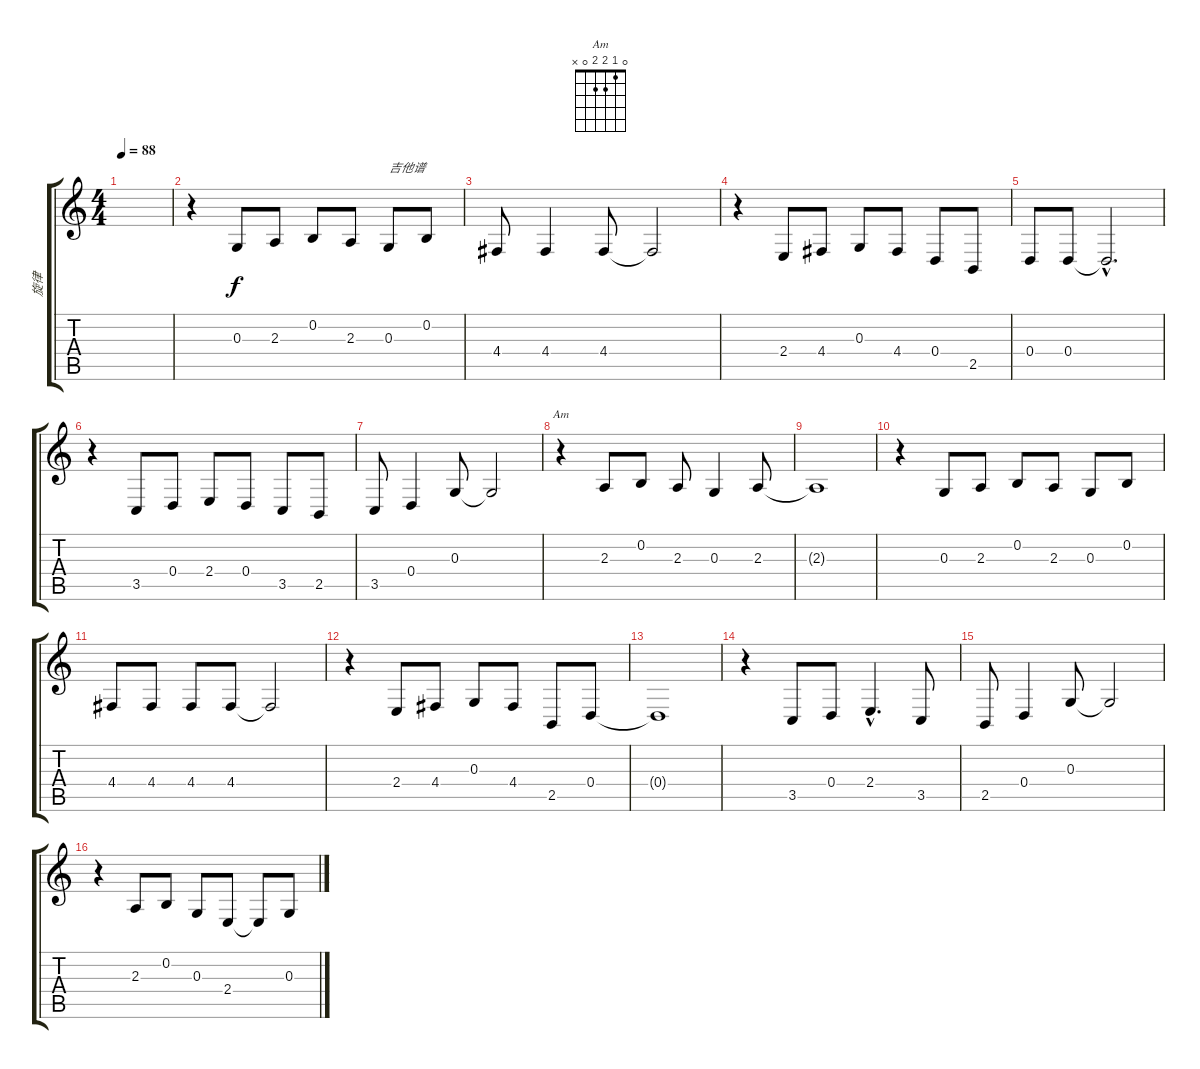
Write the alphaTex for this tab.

\track ("旋律" "旋律") {instrument violin}
\staff {score tabs}
\tuning (E4 B3 G3 D3 A2 E2) {hide}
\chord ("Am" 0 1 2 2 0 x)
\ts (4 4)
\tempo 88
\clef g2
\ks c
|
r.4 0.3.8 2.3.8 0.2.8 2.3.8 0.3.8{txt "吉他谱"} 0.2.8 |
4.4.8 4.4.4 4.4.8 4.4{t}.2 |
r.4 2.4.8 4.4.8 0.3.8 4.4.8 0.4.8 2.5.8 |
0.4.8 0.4.8 0.4{hac t}.2{d} |
r.4 3.5.8 0.4.8 2.4.8 0.4.8 3.5.8 2.5.8 |
3.5.8 0.4.4 0.3.8 0.3{t}.2 |
r.4{ch "Am"} 2.3.8 0.2.8 2.3.8 0.3.4 2.3.8 |
2.3{t}.1 |
r.4 0.3.8 2.3.8 0.2.8 2.3.8 0.3.8 0.2.8 |
4.4.8 4.4.8 4.4.8 4.4.8 4.4{t}.2 |
r.4 2.4.8 4.4.8 0.3.8 4.4.8 2.5.8 0.4.8 |
0.4{t}.1 |
r.4 3.5.8 0.4.8 2.4{hac}.4{d} 3.5.8 |
2.5.8 0.4.4 0.3.8 0.3{t}.2 |
r.4 2.3.8 0.2.8 0.3.8 2.4.8 2.4{t}.8 0.3.8
